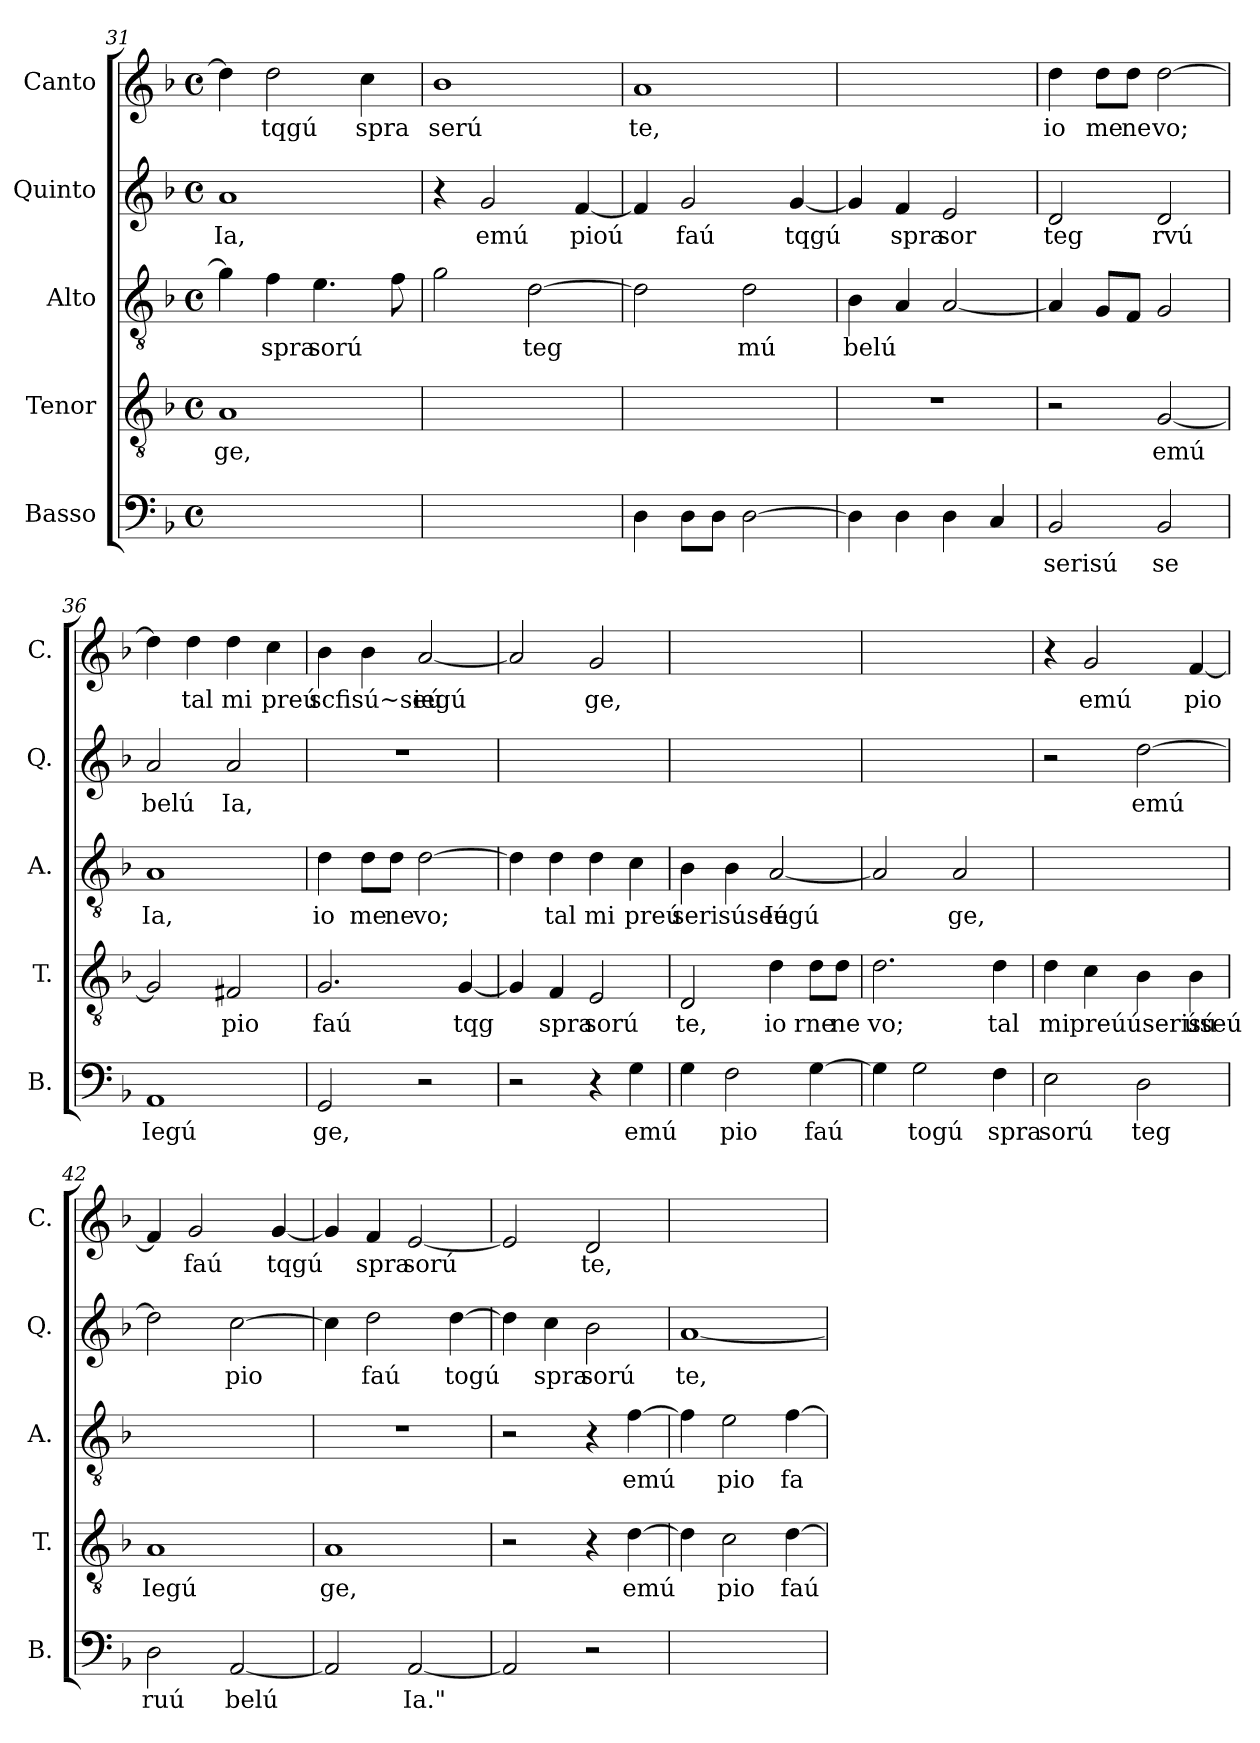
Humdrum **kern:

**kern	**text	**kern	**text	**kern	**text	**kern	**text	**kern	**text
*part5	*part5	*part4	*part4	*part3	*part3	*part2	*part2	*part1	*part1
*staff5	*staff5	*staff4	*staff4	*staff3	*staff3	*staff2	*staff2	*staff1	*staff1
*I"Basso	*	*I"Tenor	*	*I"Alto	*	*I"Quinto	*	*I"Canto	*
*I'B.	*	*I'T.	*	*I'A.	*	*I'Q.	*	*I'C.	*
*clefF4	*	*clefGv2	*	*clefGv2	*	*clefG2	*	*clefG2	*
*k[b-]	*	*k[b-]	*	*k[b-]	*	*k[b-]	*	*k[b-]	*
*F:	*	*F:	*	*F:	*	*F:	*	*F:	*
*M4/4	*	*M4/4	*	*M4/4	*	*M4/4	*	*M4/4	*
*met(c)	*	*met(c)	*	*met(c)	*	*met(c)	*	*met(c)	*
=31	=31	=31	=31	=31	=31	=31	=31	=31	=31
!	!	!	!LO:LY:b	!	!	!	!LO:LY:b	!	!
1ryy	.	1A	ge,	4g\]	.	1a	Ia,	4dd\]	.
!	!	!	!	!	!LO:LY:b	!	!	!	!LO:LY:b
.	.	.	.	4f\	spra	.	.	2dd\	tqgú
!	!	!	!	!	!LO:LY:b	!	!	!	!
.	.	.	.	4.e\	sorú	.	.	.	.
!	!	!	!	!	!	!	!	!	!LO:LY:b
.	.	.	.	.	.	.	.	4cc\	spra
.	.	.	.	8f\	.	.	.	.	.
=32	=32	=32	=32	=32	=32	=32	=32	=32	=32
!	!	!	!	!	!	!	!	!	!LO:LY:b
1ryy	.	1ryy	.	2g\	.	4r	.	1b-	serú
!	!	!	!	!	!	!	!LO:LY:b	!	!
.	.	.	.	.	.	2g/	emú	.	.
!	!	!	!	!	!LO:LY:b	!	!	!	!
.	.	.	.	[2d\	teg	.	.	.	.
!	!	!	!	!	!	!	!LO:LY:b	!	!
.	.	.	.	.	.	[4f/	pioú	.	.
=33	=33	=33	=33	=33	=33	=33	=33	=33	=33
!	!	!	!	!	!	!	!	!	!LO:LY:b
4D\	.	1ryy	.	2d\]	.	4f/]	.	1a	te,
!	!	!	!	!	!	!	!LO:LY:b	!	!
8D\L	.	.	.	.	.	2g/	faú	.	.
8D\J	.	.	.	.	.	.	.	.	.
!	!	!	!	!	!LO:LY:b	!	!	!	!
[2D\	.	.	.	2d\	mú	.	.	.	.
!	!	!	!	!	!	!	!LO:LY:b	!	!
.	.	.	.	.	.	[4g/	tqgú	.	.
=34	=34	=34	=34	=34	=34	=34	=34	=34	=34
!	!	!	!	!	!LO:LY:b	!	!	!	!
4D\]	.	1r	.	4B-\	belú	4g/]	.	1ryy	.
!	!	!	!	!	!	!	!LO:LY:b	!	!
4D\	.	.	.	4A/	.	4f/	spra	.	.
!	!	!	!	!	!	!	!LO:LY:b	!	!
4D\	.	.	.	[2A/	.	2e/	sor	.	.
4C/	.	.	.	.	.	.	.	.	.
!!LO:PB:g=z
=35	=35	=35	=35	=35	=35	=35	=35	=35	=35
!	!LO:LY:b	!	!	!	!	!	!LO:LY:b	!	!LO:LY:b
2BB-/	serisú	2r	.	4A/]	.	2d/	teg	4dd\	io
!	!	!	!	!	!	!	!	!	!LO:LY:b
.	.	.	.	8G/L	.	.	.	8dd\L	me
!	!	!	!	!	!	!	!	!	!LO:LY:b
.	.	.	.	8F/J	.	.	.	8dd\J	ne
!	!LO:LY:b	!	!LO:LY:b	!	!	!	!LO:LY:b	!	!LO:LY:b
2BB-/	se	[2G/	emú	2G/	.	2d/	rvú	[2dd\	vo;
=36	=36	=36	=36	=36	=36	=36	=36	=36	=36
!	!LO:LY:b	!	!	!	!LO:LY:b	!	!LO:LY:b	!	!
1AA	Iegú	2G/]	.	1A	Ia,	2a/	belú	4dd\]	.
!	!	!	!	!	!	!	!	!	!LO:LY:b
.	.	.	.	.	.	.	.	4dd\	tal
!	!	!	!LO:LY:b	!	!	!	!LO:LY:b	!	!LO:LY:b
.	.	2F#X/	pio	.	.	2a/	Ia,	4dd\	mi
!	!	!	!	!	!	!	!	!	!LO:LY:b
.	.	.	.	.	.	.	.	4cc\	preú
=37	=37	=37	=37	=37	=37	=37	=37	=37	=37
!	!LO:LY:b	!	!LO:LY:b	!	!LO:LY:b	!	!	!	!LO:LY:b
2GG/	ge,	2.G/	faú	4d\	io	1r	.	4b-\	scfisú~seú
!	!	!	!	!	!LO:LY:b	!	!	!	!
.	.	.	.	8d\L	me	.	.	4b-\	.
!	!	!	!	!	!LO:LY:b	!	!	!	!
.	.	.	.	8d\J	ne	.	.	.	.
!	!	!	!	!	!LO:LY:b	!	!	!	!LO:LY:b
2r	.	.	.	[2d\	vo;	.	.	[2a/	iegú
!	!	!	!LO:LY:b	!	!	!	!	!	!
.	.	[4G/	tqg	.	.	.	.	.	.
=38	=38	=38	=38	=38	=38	=38	=38	=38	=38
2r	.	4G/]	.	4d\]	.	1ryy	.	2a/]	.
!	!	!	!LO:LY:b	!	!LO:LY:b	!	!	!	!
.	.	4F/	spra	4d\	tal	.	.	.	.
!	!	!	!LO:LY:b	!	!LO:LY:b	!	!	!	!LO:LY:b
4r	.	2E/	sorú	4d\	mi	.	.	2g/	ge,
!	!LO:LY:b	!	!	!	!LO:LY:b	!	!	!	!
4G\	emú	.	.	4c\	preú	.	.	.	.
=39	=39	=39	=39	=39	=39	=39	=39	=39	=39
!	!	!	!LO:LY:b	!	!LO:LY:b	!	!	!	!
4G\	.	2D/	te,	4B-\	serisúseú	1ryy	.	1ryy	.
!	!LO:LY:b	!	!	!	!	!	!	!	!
2F\	pio	.	.	4B-\	.	.	.	.	.
!	!	!	!LO:LY:b	!	!LO:LY:b	!	!	!	!
.	.	4d\	io	[2A/	Iegú	.	.	.	.
!	!LO:LY:b	!	!LO:LY:b	!	!	!	!	!	!
[4G\	faú	8d\L	rne	.	.	.	.	.	.
!	!	!	!LO:LY:b	!	!	!	!	!	!
.	.	8d\J	ne	.	.	.	.	.	.
=40	=40	=40	=40	=40	=40	=40	=40	=40	=40
!	!	!	!LO:LY:b	!	!	!	!	!	!
4G\]	.	2.d\	vo;	2A/]	.	1ryy	.	1ryy	.
!	!LO:LY:b	!	!	!	!	!	!	!	!
2G\	togú	.	.	.	.	.	.	.	.
!	!	!	!	!	!LO:LY:b	!	!	!	!
.	.	.	.	2A/	ge,	.	.	.	.
!	!LO:LY:b	!	!LO:LY:b	!	!	!	!	!	!
4F\	spra	4d\	tal	.	.	.	.	.	.
!!LO:LB:g=z
=41	=41	=41	=41	=41	=41	=41	=41	=41	=41
!	!LO:LY:b	!	!LO:LY:b	!	!	!	!	!	!
2E\	sorú	4d\	mi	1ryy	.	2r	.	4r	.
!	!	!	!LO:LY:b	!	!	!	!	!	!LO:LY:b
.	.	4c\	preúúserisú	.	.	.	.	2g/	emú
!	!LO:LY:b	!	!	!	!	!	!LO:LY:b	!	!
2D\	teg	4B-\	.	.	.	[2dd\	emú	.	.
!	!	!	!LO:LY:b	!	!	!	!	!	!LO:LY:b
.	.	4B-\	úseú	.	.	.	.	[4f/	pio
=42	=42	=42	=42	=42	=42	=42	=42	=42	=42
!	!LO:LY:b	!	!LO:LY:b	!	!	!	!	!	!
2D\	ruú	1A	Iegú	1ryy	.	2dd\]	.	4f/]	.
!	!	!	!	!	!	!	!	!	!LO:LY:b
.	.	.	.	.	.	.	.	2g/	faú
!	!LO:LY:b	!	!	!	!	!	!LO:LY:b	!	!
[2AA/	belú	.	.	.	.	[2cc\	pio	.	.
!	!	!	!	!	!	!	!	!	!LO:LY:b
.	.	.	.	.	.	.	.	[4g/	tqgú
=43	=43	=43	=43	=43	=43	=43	=43	=43	=43
!	!	!	!LO:LY:b	!	!	!	!	!	!
2AA/]	.	1A	ge,	1r	.	4cc\]	.	4g/]	.
!	!	!	!	!	!	!	!LO:LY:b	!	!LO:LY:b
.	.	.	.	.	.	2dd\	faú	4f/	spra
!	!LO:LY:b	!	!	!	!	!	!	!	!LO:LY:b
[2AA/	Ia."	.	.	.	.	.	.	[2e/	sorú
!	!	!	!	!	!	!	!LO:LY:b	!	!
.	.	.	.	.	.	[4dd\	togú	.	.
=44	=44	=44	=44	=44	=44	=44	=44	=44	=44
2AA/]	.	2r	.	2r	.	4dd\]	.	2e/]	.
!	!	!	!	!	!	!	!LO:LY:b	!	!
.	.	.	.	.	.	4cc\	spra	.	.
!	!	!	!	!	!	!	!LO:LY:b	!	!LO:LY:b
2r	.	4r	.	4r	.	2b-\	sorú	2d/	te,
!	!	!	!LO:LY:b	!	!LO:LY:b	!	!	!	!
.	.	[4d\	emú	[4f\	emú	.	.	.	.
=45	=45	=45	=45	=45	=45	=45	=45	=45	=45
!	!	!	!	!	!	!	!LO:LY:b	!	!
1ryy	.	4d\]	.	4f\]	.	[1a	te,	1ryy	.
!	!	!	!LO:LY:b	!	!LO:LY:b	!	!	!	!
.	.	2c\	pio	2e\	pio	.	.	.	.
!	!	!	!LO:LY:b	!	!LO:LY:b	!	!	!	!
.	.	[4d\	faú	[4f\	fa	.	.	.	.
=	=	=	=	=	=	=	=	=	=
*-	*-	*-	*-	*-	*-	*-	*-	*-	*-
